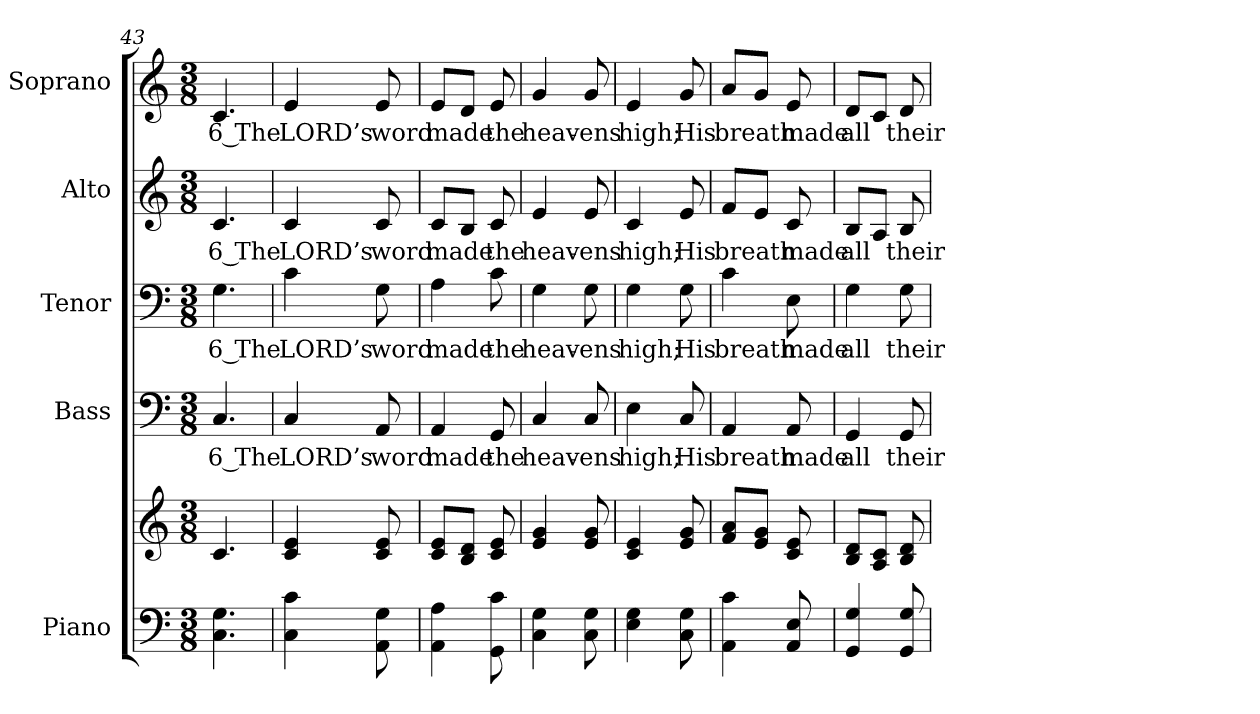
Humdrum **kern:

**kern	**kern	**kern	**text	**kern	**text	**kern	**text	**kern	**text
*part5	*part5	*part4	*part4	*part3	*part3	*part2	*part2	*part1	*part1
*staff6	*staff5	*staff4	*staff4	*staff3	*staff3	*staff2	*staff2	*staff1	*staff1
*I"Piano	*	*I"Bass	*	*I"Tenor	*	*I"Alto	*	*I"Soprano	*
*I'Pno.	*	*I'B.	*	*I'T.	*	*I'A.	*	*I'S.	*
!!LO:PB:g=z
*clefF4	*clefG2	*clefF4	*	*clefF4	*	*clefG2	*	*clefG2	*
*k[]	*k[]	*k[]	*	*k[]	*	*k[]	*	*k[]	*
*C:	*C:	*C:	*	*C:	*	*C:	*	*C:	*
*M3/8	*M3/8	*M3/8	*	*M3/8	*	*M3/8	*	*M3/8	*
=43	=43	=43	=43	=43	=43	=43	=43	=43	=43
!	!	!	!LO:LY:b:color=#000000	!	!	!	!	!	!
!	!	!	!	!	!LO:LY:b:color=#000000	!	!	!	!
!	!	!	!	!	!	!	!LO:LY:b:color=#000000	!	!
!	!	!	!	!	!	!	!	!	!LO:LY:b:color=#000000
4.Ci\ 4.Gi	4.ci/	4.Ci/	6 The	4.Gi\	6 The	4.ci/	6 The	4.ci/	6 The
=44	=44	=44	=44	=44	=44	=44	=44	=44	=44
!	!	!	!LO:LY:b:color=#000000	!	!	!	!	!	!
!	!	!	!	!	!LO:LY:b:color=#000000	!	!	!	!
!	!	!	!	!	!	!	!LO:LY:b:color=#000000	!	!
!	!	!	!	!	!	!	!	!	!LO:LY:b:color=#000000
4Ci\ 4ci	4ci/ 4ei	4Ci/	LORD’s	4ci\	LORD’s	4ci/	LORD’s	4ei/	LORD’s
!	!	!	!LO:LY:b:color=#000000	!	!	!	!	!	!
!	!	!	!	!	!LO:LY:b:color=#000000	!	!	!	!
!	!	!	!	!	!	!	!LO:LY:b:color=#000000	!	!
!	!	!	!	!	!	!	!	!	!LO:LY:b:color=#000000
8AAi\ 8Gi	8ci/ 8ei	8AAi/	word	8Gi\	word	8ci/	word	8ei/	word
=45	=45	=45	=45	=45	=45	=45	=45	=45	=45
!	!	!	!LO:LY:b:color=#000000	!	!	!	!	!	!
!	!	!	!	!	!LO:LY:b:color=#000000	!	!	!	!
!	!	!	!	!	!	!	!LO:LY:b:color=#000000	!	!
!	!	!	!	!	!	!	!	!	!LO:LY:b:color=#000000
4AAi\ 4Ai	8ci/ 8eiL	4AAi/	made	4Ai\	made	8ci/L	made	8ei/L	made
.	8Bi/ 8diJ	.	.	.	.	8Bi/J	.	8di/J	.
!	!	!	!LO:LY:b:color=#000000	!	!	!	!	!	!
!	!	!	!	!	!LO:LY:b:color=#000000	!	!	!	!
!	!	!	!	!	!	!	!LO:LY:b:color=#000000	!	!
!	!	!	!	!	!	!	!	!	!LO:LY:b:color=#000000
8GGi\ 8ci	8ci/ 8ei	8GGi/	the	8ci\	the	8ci/	the	8ei/	the
=46	=46	=46	=46	=46	=46	=46	=46	=46	=46
!	!	!	!LO:LY:b:color=#000000	!	!	!	!	!	!
!	!	!	!	!	!LO:LY:b:color=#000000	!	!	!	!
!	!	!	!	!	!	!	!LO:LY:b:color=#000000	!	!
!	!	!	!	!	!	!	!	!	!LO:LY:b:color=#000000
4Ci\ 4Gi	4ei/ 4gi	4Ci/	heav-	4Gi\	heav-	4ei/	heav-	4gi/	heav-
!	!	!	!LO:LY:b:color=#000000	!	!	!	!	!	!
!	!	!	!	!	!LO:LY:b:color=#000000	!	!	!	!
!	!	!	!	!	!	!	!LO:LY:b:color=#000000	!	!
!	!	!	!	!	!	!	!	!	!LO:LY:b:color=#000000
8Ci\ 8Gi	8ei/ 8gi	8Ci/	-ens	8Gi\	-ens	8ei/	-ens	8gi/	-ens
=47	=47	=47	=47	=47	=47	=47	=47	=47	=47
!	!	!	!LO:LY:b:color=#000000	!	!	!	!	!	!
!	!	!	!	!	!LO:LY:b:color=#000000	!	!	!	!
!	!	!	!	!	!	!	!LO:LY:b:color=#000000	!	!
!	!	!	!	!	!	!	!	!	!LO:LY:b:color=#000000
4Ei\ 4Gi	4ci/ 4ei	4Ei\	high;	4Gi\	high;	4ci/	high;	4ei/	high;
!	!	!	!LO:LY:b:color=#000000	!	!	!	!	!	!
!	!	!	!	!	!LO:LY:b:color=#000000	!	!	!	!
!	!	!	!	!	!	!	!LO:LY:b:color=#000000	!	!
!	!	!	!	!	!	!	!	!	!LO:LY:b:color=#000000
8Ci\ 8Gi	8ei/ 8gi	8Ci/	His	8Gi\	His	8ei/	His	8gi/	His
=48	=48	=48	=48	=48	=48	=48	=48	=48	=48
!	!	!	!LO:LY:b:color=#000000	!	!	!	!	!	!
!	!	!	!	!	!LO:LY:b:color=#000000	!	!	!	!
!	!	!	!	!	!	!	!LO:LY:b:color=#000000	!	!
!	!	!	!	!	!	!	!	!	!LO:LY:b:color=#000000
4AAi\ 4ci	8fi/ 8aiL	4AAi/	breath	4ci\	breath	8fi/L	breath	8ai/L	breath
.	8ei/ 8giJ	.	.	.	.	8ei/J	.	8gi/J	.
!	!	!	!LO:LY:b:color=#000000	!	!	!	!	!	!
!	!	!	!	!	!LO:LY:b:color=#000000	!	!	!	!
!	!	!	!	!	!	!	!LO:LY:b:color=#000000	!	!
!	!	!	!	!	!	!	!	!	!LO:LY:b:color=#000000
8AAi/ 8Ei	8ci/ 8ei	8AAi/	made	8Ei\	made	8ci/	made	8ei/	made
=49	=49	=49	=49	=49	=49	=49	=49	=49	=49
!	!	!	!LO:LY:b:color=#000000	!	!	!	!	!	!
!	!	!	!	!	!LO:LY:b:color=#000000	!	!	!	!
!	!	!	!	!	!	!	!LO:LY:b:color=#000000	!	!
!	!	!	!	!	!	!	!	!	!LO:LY:b:color=#000000
4GGi/ 4Gi	8Bi/ 8diL	4GGi/	all	4Gi\	all	8Bi/L	all	8di/L	all
.	8Ai/ 8ciJ	.	.	.	.	8Ai/J	.	8ci/J	.
!	!	!	!LO:LY:b:color=#000000	!	!	!	!	!	!
!	!	!	!	!	!LO:LY:b:color=#000000	!	!	!	!
!	!	!	!	!	!	!	!LO:LY:b:color=#000000	!	!
!	!	!	!	!	!	!	!	!	!LO:LY:b:color=#000000
8GGi/ 8Gi	8Bi/ 8di	8GGi/	their	8Gi\	their	8Bi/	their	8di/	their
=	=	=	=	=	=	=	=	=	=
*-	*-	*-	*-	*-	*-	*-	*-	*-	*-
